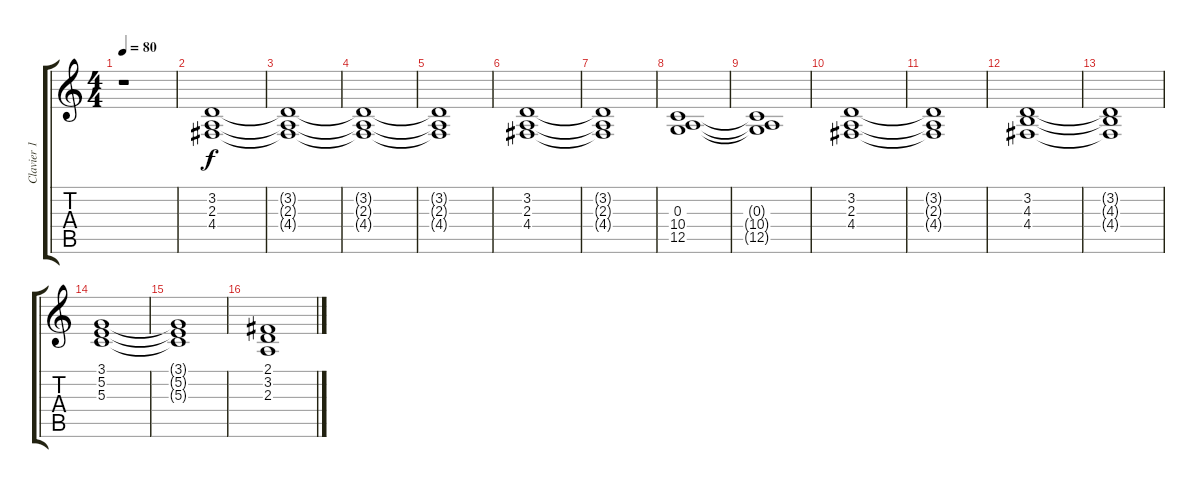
\track ("Clavier 1" "Clavier 1") {instrument synthstrings1}
\staff {score tabs}
\tuning (E4 B3 G3 D3 A2 E2) {hide}
\ts (4 4)
\tempo 80
\clef g2
\ks c
r.1{dy f instrument synthstrings1} |
(3.2 2.3 4.4).1 |
(3.2{t} 2.3{t} 4.4{t}).1 |
(3.2{t} 2.3{t} 4.4{t}).1 |
(3.2{t} 2.3{t} 4.4{t}).1 |
(3.2 2.3 4.4).1 |
(3.2{t} 2.3{t} 4.4{t}).1 |
(0.3 10.4 12.5).1 |
(0.3{t} 10.4{t} 12.5{t}).1 |
(3.2 2.3 4.4).1 |
(3.2{t} 2.3{t} 4.4{t}).1 |
(3.2 4.3 4.4).1 |
(3.2{t} 4.3{t} 4.4{t}).1 |
(3.1 5.2 5.3).1 |
(3.1{t} 5.2{t} 5.3{t}).1 |
(2.1 3.2 2.3).1
